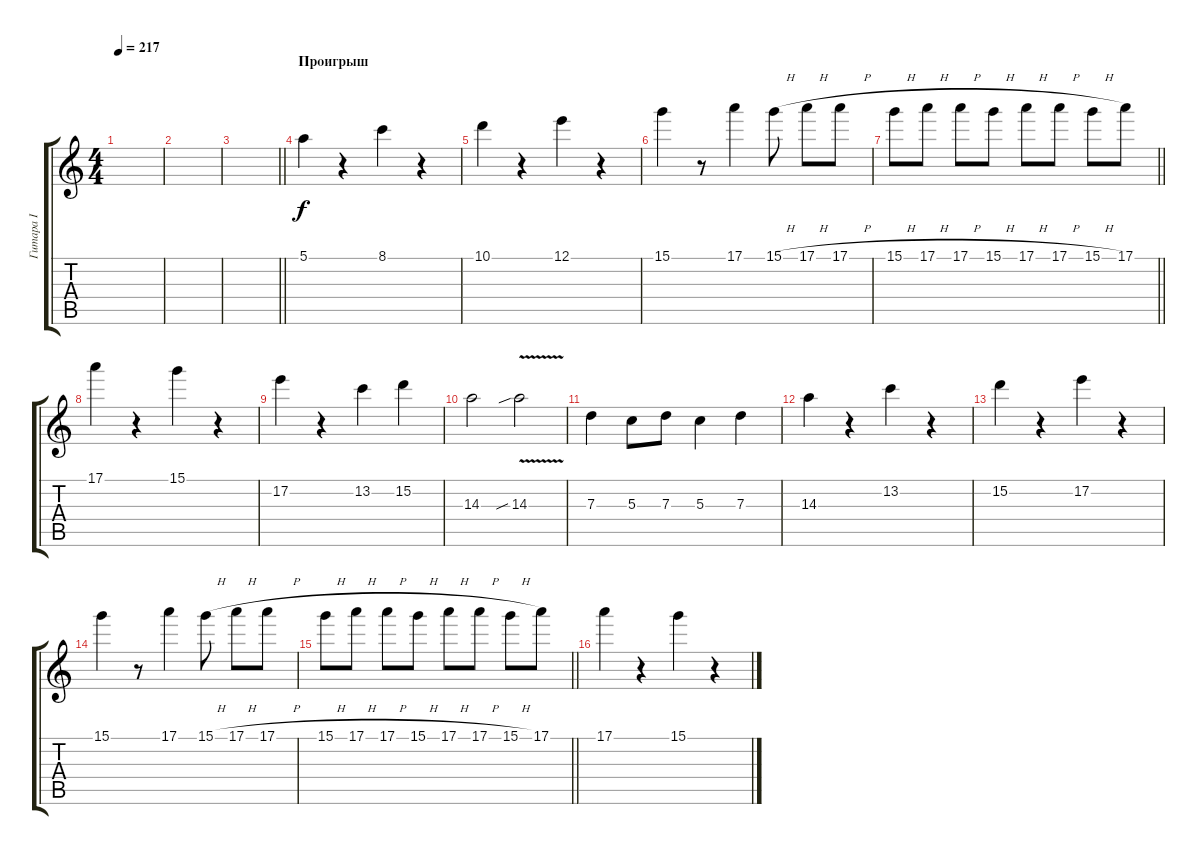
\track ("Гитара I" "Гитара I") {instrument distortionguitar}
\staff {score tabs}
\tuning (E4 B3 G3 D3 A2 E2) {hide}
\ts (4 4)
\tempo 217
\clef g2
\ks c
|
|
\barLineRight lightlight
|
\section ("" "Проигрыш")
5.1.4 r.4 8.1.4 r.4 |
10.1.4 r.4 12.1.4 r.4 |
15.1.4 r.8 17.1.4 15.1{h}.8 17.1{h}.8 17.1{h}.8 |
\barLineRight lightlight
15.1{h}.8 17.1{h}.8 17.1{h}.8 15.1{h}.8 17.1{h}.8 17.1{h}.8 15.1{h}.8 17.1.8 |
17.1.4 r.4 15.1.4 r.4 |
17.2.4 r.4 13.2.4 15.2.4 |
14.3.2 14.3{v sib}.2 |
7.3.4 5.3.8 7.3.8 5.3.4 7.3.4 |
14.3.4 r.4 13.2.4 r.4 |
15.2.4 r.4 17.2.4 r.4 |
15.1.4 r.8 17.1.4 15.1{h}.8 17.1{h}.8 17.1{h}.8 |
\barLineRight lightlight
15.1{h}.8 17.1{h}.8 17.1{h}.8 15.1{h}.8 17.1{h}.8 17.1{h}.8 15.1{h}.8 17.1.8 |
17.1.4 r.4 15.1.4 r.4
